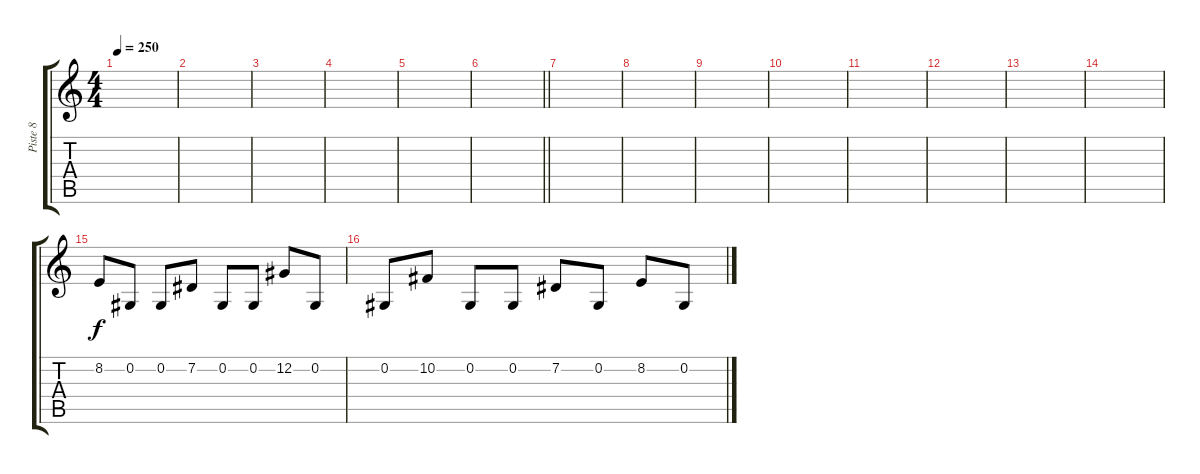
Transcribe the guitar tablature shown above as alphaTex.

\track ("Piste 8" "Piste 8") {instrument lead1square}
\staff {score tabs}
\tuning (Db4 Ab3 E3 B2 Gb2 Db2) {hide}
\ts (4 4)
\tempo 250
\clef g2
\ks c
|
|
|
|
|
\barLineRight lightlight
|
|
|
|
|
|
|
|
|
8.2.8{instrument distortionguitar} 0.2.8 0.2.8 7.2.8 0.2.8 0.2.8 12.2.8 0.2.8 |
0.2.8 10.2.8 0.2.8 0.2.8 7.2.8 0.2.8 8.2.8 0.2.8
